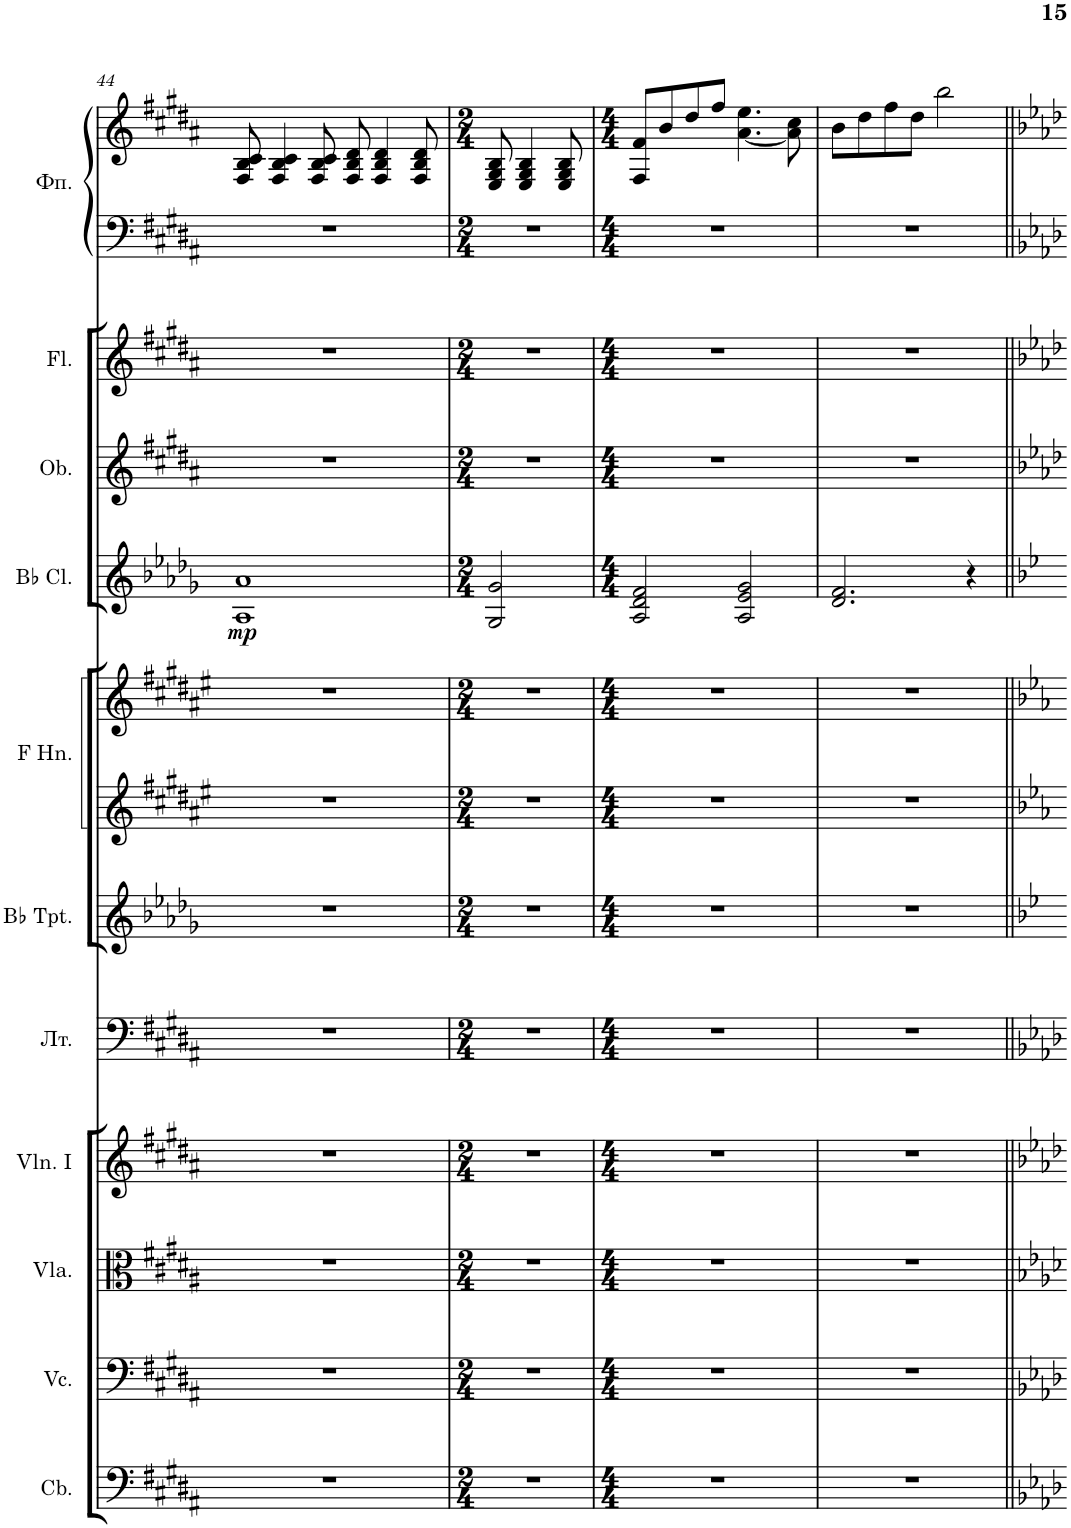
**kern	**kern	**kern	**kern	**kern	**kern	**kern	**kern	**kern	**dynam	**kern	**kern	**kern	**kern
*part11	*part10	*part9	*part8	*part7	*part6	*part5	*part5	*part4	*part4	*part3	*part2	*part1	*part1
*staff13	*staff12	*staff11	*staff10	*staff9	*staff8	*staff7	*staff6	*staff5	*staff5	*staff4	*staff3	*staff2	*staff1
*I"Contrabasses	*I"Violoncellos	*I"Violas	*I"Violins I	*I"Литавры	*I"Trumpets in Bb	*I"Horns in F	*	*I"Clarinets in Bb	*	*I"Oboes	*I"Flutes	*I"Фортепиано	*
*I'Cb.	*I'Vc.	*I'Vla.	*I'Vln. I	*	*	*	*	*	*	*I'Ob.	*I'Fl.	*	*
!!LO:PB:g=z
*clefF4	*clefF4	*clefC3	*clefG2	*clefF4	*clefG2	*clefG2	*clefG2	*clefG2	*	*clefG2	*clefG2	*clefF4	*clefG2
*Trd7c12	*	*	*	*	*Trd1c2	*Trd4c7	*Trd4c7	*Trd1c2	*	*	*	*	*
*k[f#c#g#d#a#]	*k[f#c#g#d#a#]	*k[f#c#g#d#a#]	*k[f#c#g#d#a#]	*k[f#c#g#d#a#]	*k[b-e-a-d-g-]	*k[f#c#g#d#a#e#]	*k[f#c#g#d#a#e#]	*k[b-e-a-d-g-]	*	*k[f#c#g#d#a#]	*k[f#c#g#d#a#]	*k[f#c#g#d#a#]	*k[f#c#g#d#a#]
*M4/4	*M4/4	*M4/4	*M4/4	*M4/4	*M4/4	*M4/4	*M4/4	*M4/4	*	*M4/4	*M4/4	*M4/4	*M4/4
=44	=44	=44	=44	=44	=44	=44	=44	=44	=44	=44	=44	=44	=44
!	!	!	!	!	!	!	!	!	!LO:DY:b	!	!	!	!
1r	1r	1r	1r	1r	1r	1r	1r	1A- 1a-	mp	1r	1r	1r	8F#/ 8B/ 8c#/
.	.	.	.	.	.	.	.	.	.	.	.	.	4F#/ 4B/ 4c#/
.	.	.	.	.	.	.	.	.	.	.	.	.	8F#/ 8B/ 8c#/
.	.	.	.	.	.	.	.	.	.	.	.	.	8F#/ 8B/ 8d#/
.	.	.	.	.	.	.	.	.	.	.	.	.	4F#/ 4B/ 4d#/
.	.	.	.	.	.	.	.	.	.	.	.	.	8F#/ 8B/ 8d#/
=45	=45	=45	=45	=45	=45	=45	=45	=45	=45	=45	=45	=45	=45
*M2/4	*M2/4	*M2/4	*M2/4	*M2/4	*M2/4	*M2/4	*M2/4	*M2/4	*	*M2/4	*M2/4	*M2/4	*M2/4
2r	2r	2r	2r	2r	2r	2r	2r	2G-/ 2g-/	.	2r	2r	2r	8E/ 8G#/ 8B/
.	.	.	.	.	.	.	.	.	.	.	.	.	4E/ 4G#/ 4B/
.	.	.	.	.	.	.	.	.	.	.	.	.	8E/ 8G#/ 8B/
=46	=46	=46	=46	=46	=46	=46	=46	=46	=46	=46	=46	=46	=46
*M4/4	*M4/4	*M4/4	*M4/4	*M4/4	*M4/4	*M4/4	*M4/4	*M4/4	*	*M4/4	*M4/4	*M4/4	*M4/4
1r	1r	1r	1r	1r	1r	1r	1r	2A-/ 2d-/ 2f/	.	1r	1r	1r	8F#/ 8f#/L
.	.	.	.	.	.	.	.	.	.	.	.	.	8b/
.	.	.	.	.	.	.	.	.	.	.	.	.	8dd#/
.	.	.	.	.	.	.	.	.	.	.	.	.	8ff#/J
.	.	.	.	.	.	.	.	2A-/ 2e-/ 2g-/	.	.	.	.	[4.a#\ 4.ee\
.	.	.	.	.	.	.	.	.	.	.	.	.	8a#\] 8cc#\
=47	=47	=47	=47	=47	=47	=47	=47	=47	=47	=47	=47	=47	=47
1r	1r	1r	1r	1r	1r	1r	1r	2.d-/ 2.f/	.	1r	1r	1r	8b\L
.	.	.	.	.	.	.	.	.	.	.	.	.	8dd#\
.	.	.	.	.	.	.	.	.	.	.	.	.	8ff#\
.	.	.	.	.	.	.	.	.	.	.	.	.	8dd#\J
.	.	.	.	.	.	.	.	.	.	.	.	.	2bb\
.	.	.	.	.	.	.	.	4r	.	.	.	.	.
=||	=||	=||	=||	=||	=||	=||	=||	=||	=||	=||	=||	=||	=||
*-	*-	*-	*-	*-	*-	*-	*-	*-	*-	*-	*-	*-	*-
